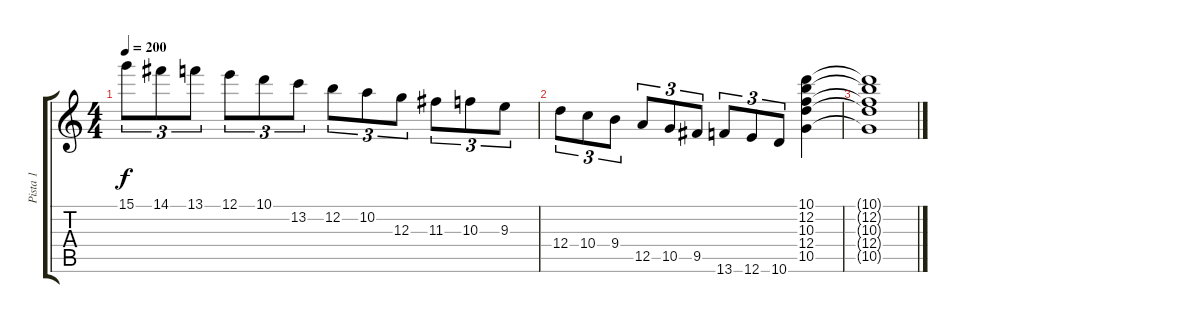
\track ("Pista 1" "Pista 1") {instrument electricguitarjazz}
\staff {score tabs}
\tuning (E4 B3 G3 D3 A2 E2) {hide}
\ts (4 4)
\tempo 200
\clef g2
\ks c
15.1.8{tu (3 2) dy f} 14.1.8{tu (3 2)} 13.1.8{tu (3 2)} 12.1.8{tu (3 2)} 10.1.8{tu (3 2)} 13.2.8{tu (3 2)} 12.2.8{tu (3 2)} 10.2.8{tu (3 2)} 12.3.8{tu (3 2)} 11.3.8{tu (3 2)} 10.3.8{tu (3 2)} 9.3.8{tu (3 2)} |
12.4.8{tu (3 2)} 10.4.8{tu (3 2)} 9.4.8{tu (3 2)} 12.5.8{tu (3 2)} 10.5.8{tu (3 2)} 9.5.8{tu (3 2)} 13.6.8{tu (3 2)} 12.6.8{tu (3 2)} 10.6.8{tu (3 2)} (10.1 12.2 10.3 12.4 10.5).4 |
(10.1{t} 12.2{t} 10.3{t} 12.4{t} 10.5{t}).1
